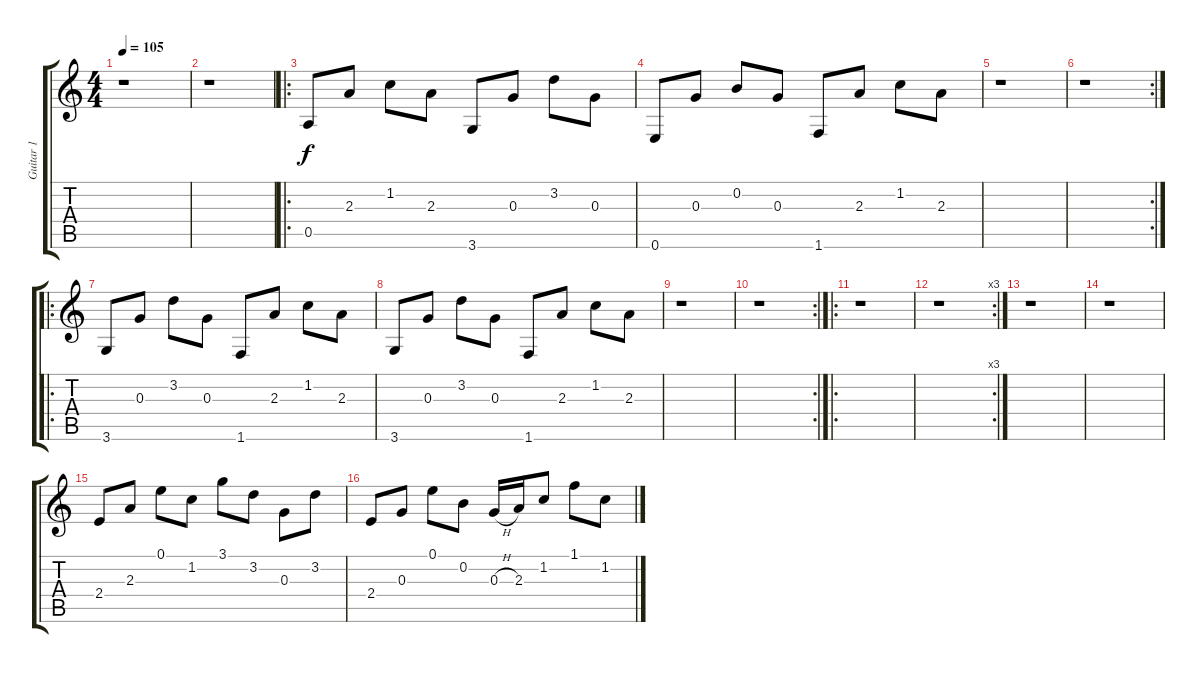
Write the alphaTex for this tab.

\track ("Guitar 1" "Guitar 1") {instrument electricguitarclean}
\staff {score tabs}
\tuning (E4 B3 G3 D3 A2 E2) {hide}
\ts (4 4)
\tempo 105
\clef g2
\ks c
r.1{dy f} |
r.1 |
\ro
0.5.8 2.3.8 1.2.8 2.3.8 3.6.8 0.3.8 3.2.8 0.3.8 |
0.6.8 0.3.8 0.2.8 0.3.8 1.6.8 2.3.8 1.2.8 2.3.8 |
r.1 |
\rc 2
r.1 |
\ro
3.6.8 0.3.8 3.2.8 0.3.8 1.6.8 2.3.8 1.2.8 2.3.8 |
3.6.8 0.3.8 3.2.8 0.3.8 1.6.8 2.3.8 1.2.8 2.3.8 |
r.1 |
\rc 2
r.1 |
\ro
r.1 |
\rc 3
r.1 |
r.1 |
r.1 |
2.4.8 2.3.8 0.1.8 1.2.8 3.1.8 3.2.8 0.3.8 3.2.8 |
2.4.8 0.3.8 0.1.8 0.2.8 0.3{h}.16 2.3.16 1.2.8 1.1.8 1.2.8
